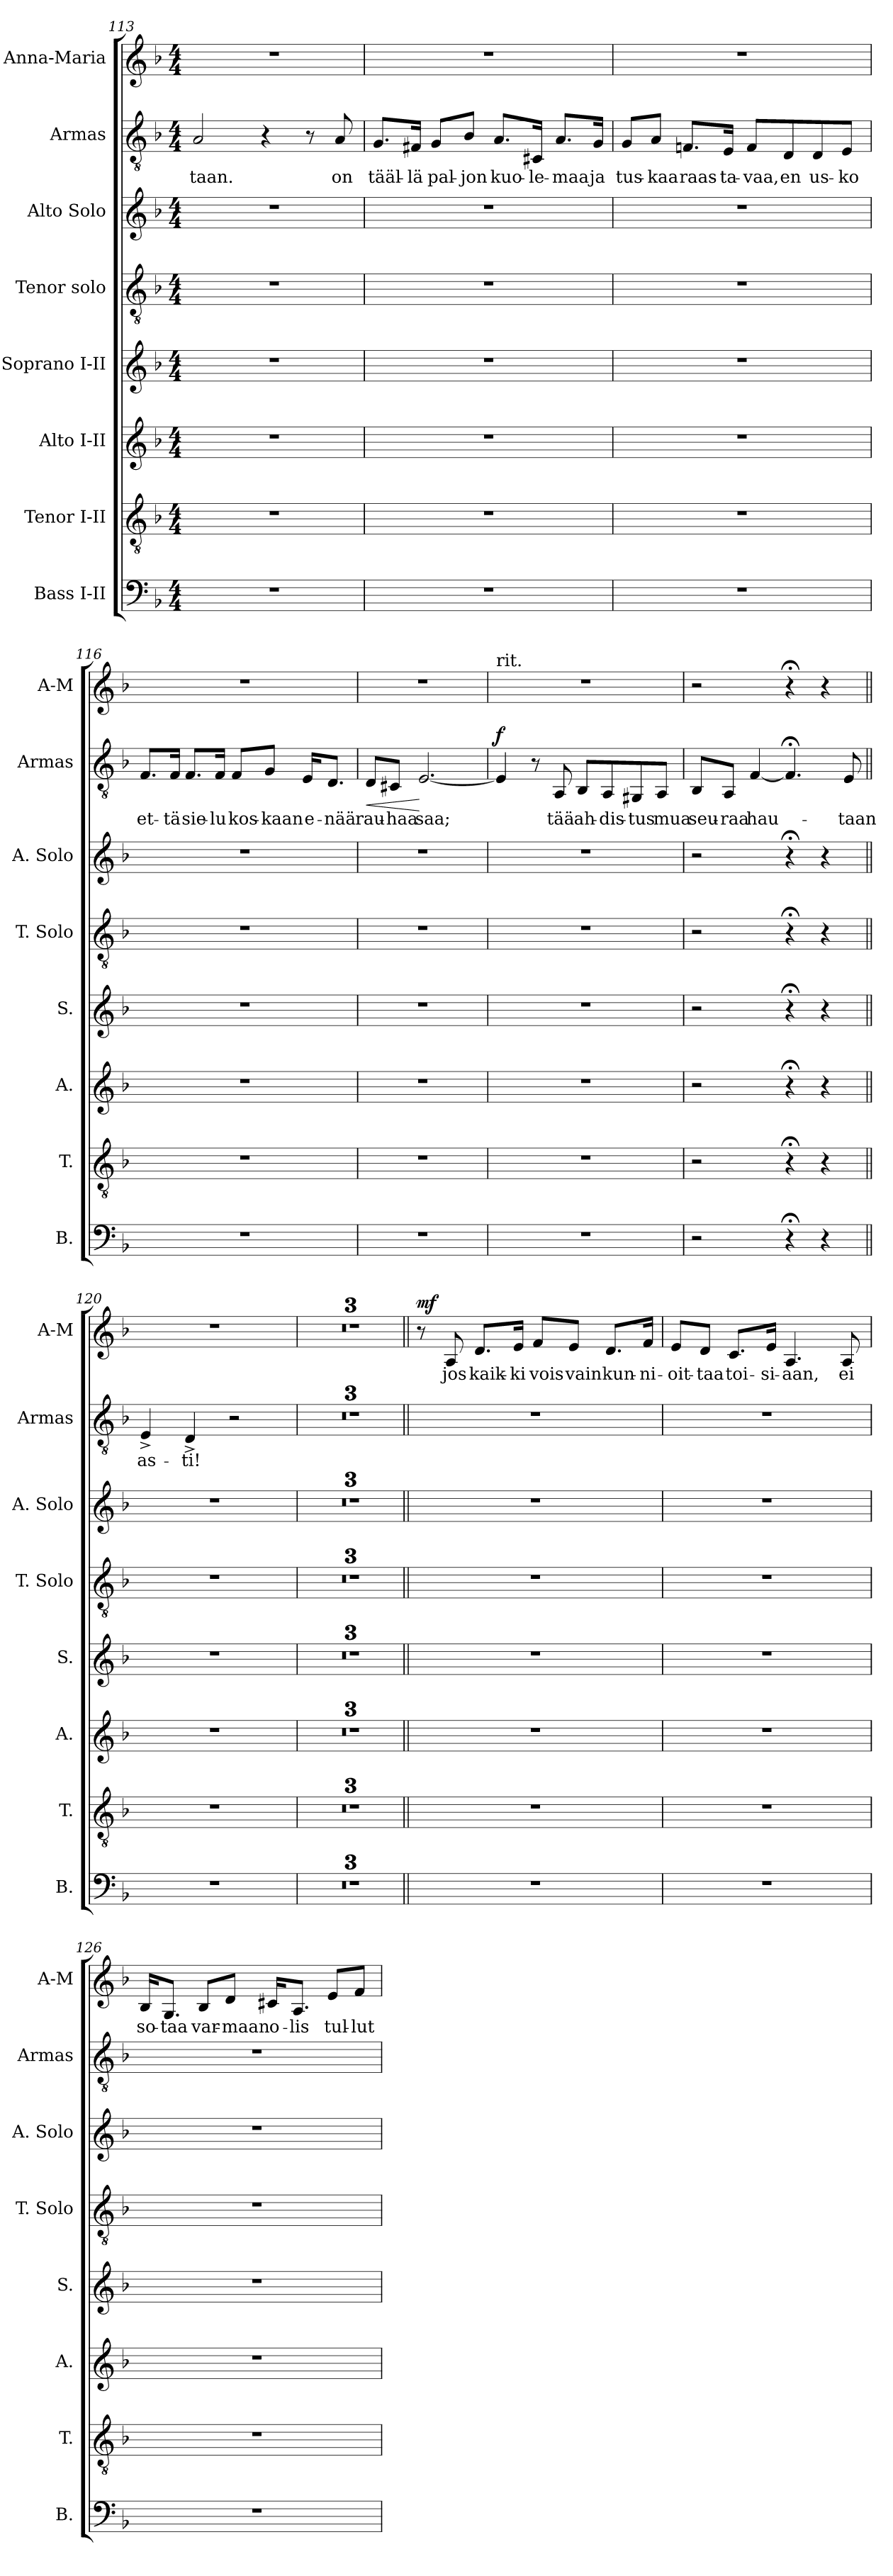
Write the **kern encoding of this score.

**kern	**kern	**kern	**kern	**kern	**kern	**kern	**text	**dynam	**kern	**text	**dynam
*part8	*part7	*part6	*part5	*part4	*part3	*part2	*part2	*part2	*part1	*part1	*part1
*staff8	*staff7	*staff6	*staff5	*staff4	*staff3	*staff2	*staff2	*staff2	*staff1	*staff1	*staff1
*I"Bass I-II	*I"Tenor I-II	*I"Alto I-II	*I"Soprano I-II	*I"Tenor solo	*I"Alto Solo	*I"Armas	*	*	*I"Anna-Maria	*	*
*I'B.	*I'T.	*I'A.	*I'S.	*I'T. Solo	*I'A. Solo	*I'Armas	*	*	*I'A-M	*	*
!!LO:LB:g=z
*clefF4	*clefGv2	*clefG2	*clefG2	*clefGv2	*clefG2	*clefGv2	*	*	*clefG2	*	*
*	*ITrd7c12	*	*	*ITrd7c12	*	*ITrd7c12	*	*	*	*	*
*k[b-]	*k[b-]	*k[b-]	*k[b-]	*k[b-]	*k[b-]	*k[b-]	*	*	*k[b-]	*	*
*F:	*F:	*F:	*F:	*F:	*F:	*F:	*	*	*F:	*	*
*M4/4	*M4/4	*M4/4	*M4/4	*M4/4	*M4/4	*M4/4	*	*	*M4/4	*	*
=113	=113	=113	=113	=113	=113	=113	=113	=113	=113	=113	=113
!	!	!	!	!	!	!	!LO:LY:b:color=#000000	!	!	!	!
1r	1r	1r	1r	1r	1r	2AAi/	-taan.	.	1r	.	.
.	.	.	.	.	.	4r	.	.	.	.	.
.	.	.	.	.	.	8r	.	.	.	.	.
!	!	!	!	!	!	!	!LO:LY:b:color=#000000	!	!	!	!
.	.	.	.	.	.	8AAi/	on	.	.	.	.
=114	=114	=114	=114	=114	=114	=114	=114	=114	=114	=114	=114
!	!	!	!	!	!	!	!LO:LY:b:color=#000000	!	!	!	!
1r	1r	1r	1r	1r	1r	8.GGi/L	tääl-	.	1r	.	.
!	!	!	!	!	!	!	!LO:LY:b:color=#000000	!	!	!	!
.	.	.	.	.	.	16FF#Xi/Jk	-lä	.	.	.	.
!	!	!	!	!	!	!	!LO:LY:b:color=#000000	!	!	!	!
.	.	.	.	.	.	8GGi/L	pal-	.	.	.	.
!	!	!	!	!	!	!	!LO:LY:b:color=#000000	!	!	!	!
.	.	.	.	.	.	8BB-i/J	-jon	.	.	.	.
!	!	!	!	!	!	!	!LO:LY:b:color=#000000	!	!	!	!
.	.	.	.	.	.	8.AAi/L	kuo-	.	.	.	.
!	!	!	!	!	!	!	!LO:LY:b:color=#000000	!	!	!	!
.	.	.	.	.	.	16CC#Xi/Jk	-le-	.	.	.	.
!	!	!	!	!	!	!	!LO:LY:b:color=#000000	!	!	!	!
.	.	.	.	.	.	8.AAi/L	-maa	.	.	.	.
!	!	!	!	!	!	!	!LO:LY:b:color=#000000	!	!	!	!
.	.	.	.	.	.	16GGi/Jk	ja	.	.	.	.
=115	=115	=115	=115	=115	=115	=115	=115	=115	=115	=115	=115
!	!	!	!	!	!	!	!LO:LY:b:color=#000000	!	!	!	!
1r	1r	1r	1r	1r	1r	8GGi/L	tus-	.	1r	.	.
!	!	!	!	!	!	!	!LO:LY:b:color=#000000	!	!	!	!
.	.	.	.	.	.	8AAi/J	-kaa	.	.	.	.
!	!	!	!	!	!	!	!LO:LY:b:color=#000000	!	!	!	!
.	.	.	.	.	.	8.FFni/L	raas-	.	.	.	.
!	!	!	!	!	!	!	!LO:LY:b:color=#000000	!	!	!	!
.	.	.	.	.	.	16EEi/Jk	-ta-	.	.	.	.
!	!	!	!	!	!	!	!LO:LY:b:color=#000000	!	!	!	!
.	.	.	.	.	.	8FFi/L	-vaa,	.	.	.	.
!	!	!	!	!	!	!	!LO:LY:b:color=#000000	!	!	!	!
.	.	.	.	.	.	8DDi/	en	.	.	.	.
!	!	!	!	!	!	!	!LO:LY:b:color=#000000	!	!	!	!
.	.	.	.	.	.	8DDi/	us-	.	.	.	.
!	!	!	!	!	!	!	!LO:LY:b:color=#000000	!	!	!	!
.	.	.	.	.	.	8EEi/J	-ko	.	.	.	.
!!LO:PB:g=z
=116	=116	=116	=116	=116	=116	=116	=116	=116	=116	=116	=116
!	!	!	!	!	!	!	!LO:LY:b:color=#000000	!	!	!	!
1r	1r	1r	1r	1r	1r	8.FFi/L	et-	.	1r	.	.
!	!	!	!	!	!	!	!LO:LY:b:color=#000000	!	!	!	!
.	.	.	.	.	.	16FFi/Jk	-tä	.	.	.	.
!	!	!	!	!	!	!	!LO:LY:b:color=#000000	!	!	!	!
.	.	.	.	.	.	8.FFi/L	sie-	.	.	.	.
!	!	!	!	!	!	!	!LO:LY:b:color=#000000	!	!	!	!
.	.	.	.	.	.	16FFi/Jk	-lu	.	.	.	.
!	!	!	!	!	!	!	!LO:LY:b:color=#000000	!	!	!	!
.	.	.	.	.	.	8FFi/L	kos-	.	.	.	.
!	!	!	!	!	!	!	!LO:LY:b:color=#000000	!	!	!	!
.	.	.	.	.	.	8GGi/J	-kaan	.	.	.	.
!	!	!	!	!	!	!	!LO:LY:b:color=#000000	!	!	!	!
.	.	.	.	.	.	16EEi/KL	e-	.	.	.	.
!	!	!	!	!	!	!	!LO:LY:b:color=#000000	!	!	!	!
.	.	.	.	.	.	8.DDi/J	-nää	.	.	.	.
=117	=117	=117	=117	=117	=117	=117	=117	=117	=117	=117	=117
!	!	!	!	!	!	!	!LO:LY:b:color=#000000	!LO:HP:b	!	!	!
1r	1r	1r	1r	1r	1r	8DDi/L	rau-	<	1r	.	.
!	!	!	!	!	!	!	!LO:LY:b:color=#000000	!	!	!	!
.	.	.	.	.	.	8CC#Xi/J	-haa	.	.	.	.
!	!	!	!	!	!	!	!LO:LY:b:color=#000000	!	!	!	!
.	.	.	.	.	.	[<2.EEi/	saa;	[	.	.	.
=118	=118	=118	=118	=118	=118	=118	=118	=118	=118	=118	=118
!	!	!	!	!	!	!	!	!	!LO:TX:t=rit.	!	!
1r	1r	1r	1r	1r	1r	4EEi/]	.	f	1r	.	.
.	.	.	.	.	.	8r	.	.	.	.	.
!	!	!	!	!	!	!	!LO:LY:b:color=#000000	!	!	!	!
.	.	.	.	.	.	8AAAi/	tää	.	.	.	.
!	!	!	!	!	!	!	!LO:LY:b:color=#000000	!	!	!	!
.	.	.	.	.	.	8BBB-i/L	ah-	.	.	.	.
!	!	!	!	!	!	!	!LO:LY:b:color=#000000	!	!	!	!
.	.	.	.	.	.	8AAAi/	-dis-	.	.	.	.
!	!	!	!	!	!	!	!LO:LY:b:color=#000000	!	!	!	!
.	.	.	.	.	.	8GGG#Xi/	-tus	.	.	.	.
!	!	!	!	!	!	!	!LO:LY:b:color=#000000	!	!	!	!
.	.	.	.	.	.	8AAAi/J	mua	.	.	.	.
=119	=119	=119	=119	=119	=119	=119	=119	=119	=119	=119	=119
!	!	!	!	!	!	!	!LO:LY:b:color=#000000	!	!	!	!
2r	2r	2r	2r	2r	2r	8BBB-i/L	seu-	.	2r	.	.
!	!	!	!	!	!	!	!LO:LY:b:color=#000000	!	!	!	!
.	.	.	.	.	.	8AAAi/J	-raa	.	.	.	.
!	!	!	!	!	!	!	!LO:LY:b:color=#000000	!	!	!	!
.	.	.	.	.	.	[<4FFi/	hau-	.	.	.	.
4r;	4r;	4r;	4r;	4r;	4r;	4.FF;i/]	.	.	4r;	.	.
4r	4r	4r	4r	4r	4r	.	.	.	4r	.	.
!	!	!	!	!	!	!	!LO:LY:b:color=#000000	!	!	!	!
.	.	.	.	.	.	8EEi/	-taan	.	.	.	.
!!LO:LB:g=z
=120||	=120||	=120||	=120||	=120||	=120||	=120||	=120||	=120||	=120||	=120||	=120||
*	*	*	*	*	*	*	*	*	*MM88	*	*
!	!	!	!	!	!	!	!LO:LY:b:color=#000000	!	!	!	!
1r	1r	1r	1r	1r	1r	4EE^i/	as-	.	1r	.	.
!	!	!	!	!	!	!	!LO:LY:b:color=#000000	!	!	!	!
.	.	.	.	.	.	4DD^i/	-ti!	.	.	.	.
.	.	.	.	.	.	2r	.	.	.	.	.
=121	=121	=121	=121	=121	=121	=121	=121	=121	=121	=121	=121
1r	1r	1r	1r	1r	1r	1r	.	.	1r	.	.
=122	=122	=122	=122	=122	=122	=122	=122	=122	=122	=122	=122
1r	1r	1r	1r	1r	1r	1r	.	.	1r	.	.
=123	=123	=123	=123	=123	=123	=123	=123	=123	=123	=123	=123
1r	1r	1r	1r	1r	1r	1r	.	.	1r	.	.
=124||	=124||	=124||	=124||	=124||	=124||	=124||	=124||	=124||	=124||	=124||	=124||
1r	1r	1r	1r	1r	1r	1r	.	.	8r	.	mf
!	!	!	!	!	!	!	!	!	!	!LO:LY:b:color=#000000	!
.	.	.	.	.	.	.	.	.	8Ai/	jos	.
!	!	!	!	!	!	!	!	!	!	!LO:LY:b:color=#000000	!
.	.	.	.	.	.	.	.	.	8.di/L	kaik-	.
!	!	!	!	!	!	!	!	!	!	!LO:LY:b:color=#000000	!
.	.	.	.	.	.	.	.	.	16ei/Jk	-ki	.
!	!	!	!	!	!	!	!	!	!	!LO:LY:b:color=#000000	!
.	.	.	.	.	.	.	.	.	8fi/L	vois	.
!	!	!	!	!	!	!	!	!	!	!LO:LY:b:color=#000000	!
.	.	.	.	.	.	.	.	.	8ei/J	vain	.
!	!	!	!	!	!	!	!	!	!	!LO:LY:b:color=#000000	!
.	.	.	.	.	.	.	.	.	8.di/L	kun-	.
!	!	!	!	!	!	!	!	!	!	!LO:LY:b:color=#000000	!
.	.	.	.	.	.	.	.	.	16fi/Jk	-ni-	.
=125	=125	=125	=125	=125	=125	=125	=125	=125	=125	=125	=125
!	!	!	!	!	!	!	!	!	!	!LO:LY:b:color=#000000	!
1r	1r	1r	1r	1r	1r	1r	.	.	8ei/L	-oit-	.
!	!	!	!	!	!	!	!	!	!	!LO:LY:b:color=#000000	!
.	.	.	.	.	.	.	.	.	8di/J	-taa	.
!	!	!	!	!	!	!	!	!	!	!LO:LY:b:color=#000000	!
.	.	.	.	.	.	.	.	.	8.ci/L	toi-	.
!	!	!	!	!	!	!	!	!	!	!LO:LY:b:color=#000000	!
.	.	.	.	.	.	.	.	.	16ei/Jk	-si-	.
!	!	!	!	!	!	!	!	!	!	!LO:LY:b:color=#000000	!
.	.	.	.	.	.	.	.	.	4.Ai/	-aan,	.
!	!	!	!	!	!	!	!	!	!	!LO:LY:b:color=#000000	!
.	.	.	.	.	.	.	.	.	8Ai/	ei	.
!!LO:LB:g=z
=126	=126	=126	=126	=126	=126	=126	=126	=126	=126	=126	=126
!	!	!	!	!	!	!	!	!	!	!LO:LY:b:color=#000000	!
1r	1r	1r	1r	1r	1r	1r	.	.	16B-i/KL	so-	.
!	!	!	!	!	!	!	!	!	!	!LO:LY:b:color=#000000	!
.	.	.	.	.	.	.	.	.	8.Gi/J	-taa	.
!	!	!	!	!	!	!	!	!	!	!LO:LY:b:color=#000000	!
.	.	.	.	.	.	.	.	.	8B-i/L	var-	.
!	!	!	!	!	!	!	!	!	!	!LO:LY:b:color=#000000	!
.	.	.	.	.	.	.	.	.	8di/J	-maan	.
!	!	!	!	!	!	!	!	!	!	!LO:LY:b:color=#000000	!
.	.	.	.	.	.	.	.	.	16c#Xi/KL	o-	.
!	!	!	!	!	!	!	!	!	!	!LO:LY:b:color=#000000	!
.	.	.	.	.	.	.	.	.	8.Ai/J	-lis	.
!	!	!	!	!	!	!	!	!	!	!LO:LY:b:color=#000000	!
.	.	.	.	.	.	.	.	.	8ei/L	tul-	.
!	!	!	!	!	!	!	!	!	!	!LO:LY:b:color=#000000	!
.	.	.	.	.	.	.	.	.	8fi/J	-lut-	.
=	=	=	=	=	=	=	=	=	=	=	=
*-	*-	*-	*-	*-	*-	*-	*-	*-	*-	*-	*-
